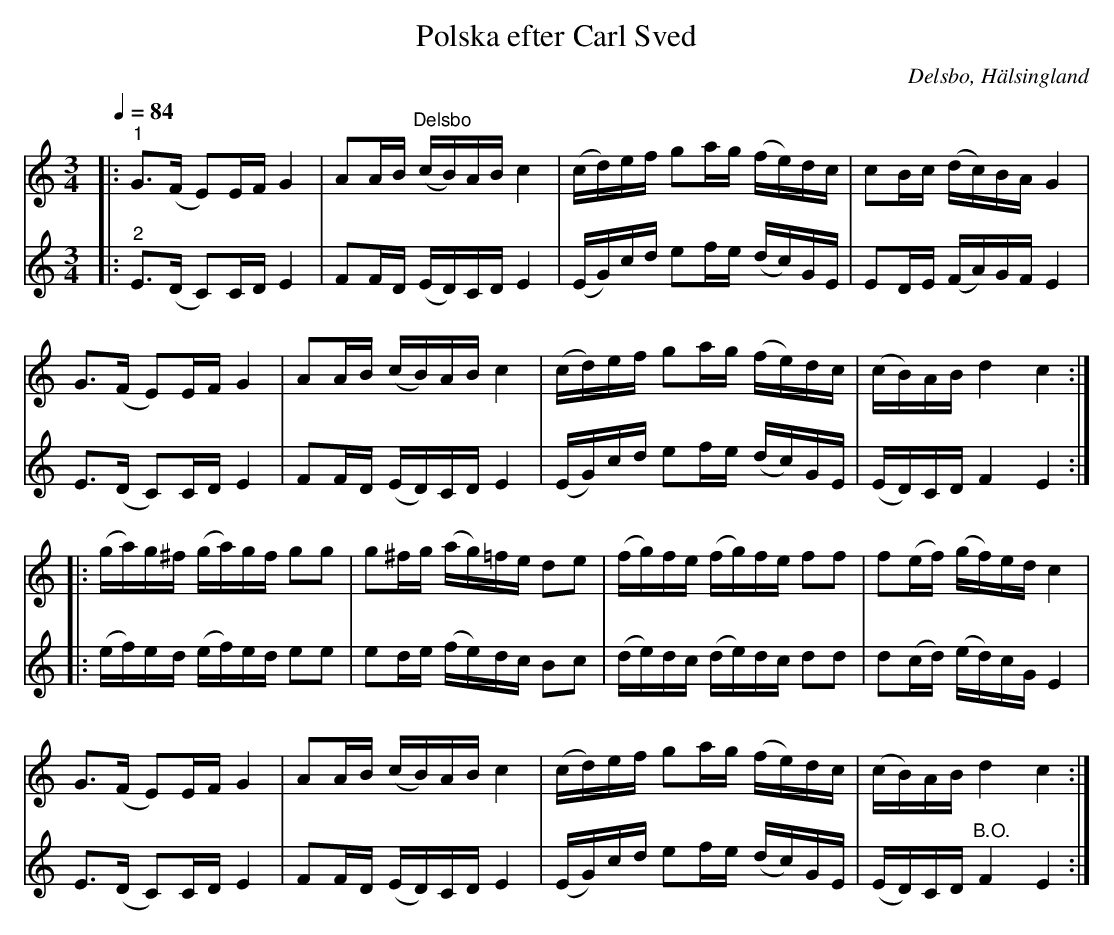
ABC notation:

X:1
T:Polska efter Carl Sved
O:Delsbo, Hälsingland
L:1/16
Q:1/4=84
M:3/4
K:C
V:1
|:"^1" G2>(F2 E2)EF G4 | A2AB"^Delsbo" (cB)AB c4 | (cd)ef g2ag (fe)dc | c2Bc (dc)BA G4 |
G2>(F2 E2)EF G4 | A2AB (cB)AB c4 | (cd)ef g2ag (fe)dc | (cB)AB d4 c4 ::
(ga)g^f (ga)gf g2g2 | g2^fg (ag)=fe d2e2 | (fg)fe (fg)fe f2f2 | f2(ef) (gf)ed c4 |
G2>(F2 E2)EF G4 | A2AB (cB)AB c4 | (cd)ef g2ag (fe)dc | (cB)AB d4 c4 :|
V:2
|:"^2" E2>(D2 C2)CD E4 | F2FD (ED)CD E4 | (EG)cd e2fe (dc)GE | E2DE (FA)GF E4 |
E2>(D2 C2)CD E4 | F2FD (ED)CD E4 | (EG)cd e2fe (dc)GE | (ED)CD F4 E4 ::
(ef)ed (ef)ed e2e2 | e2de (fe)dc B2c2 | (de)dc (de)dc d2d2 | d2(cd) (ed)cG E4 |
E2>(D2 C2)CD E4 | F2FD (ED)CD E4 | (EG)cd e2fe (dc)GE | (ED)CD"^B.O." F4 E4 :|
